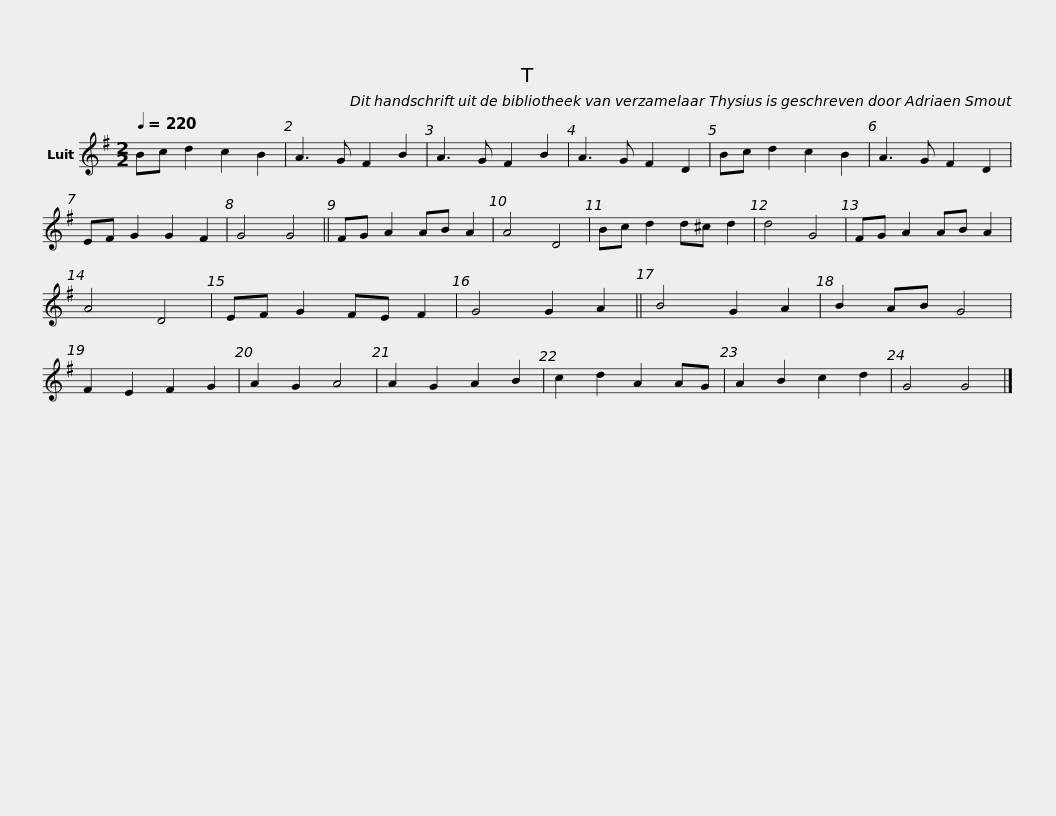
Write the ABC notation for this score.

X:1
L:1/8
Q:1/4=220
M:2/2
I:linebreak $
K:G
V:1 treble
V:1
 Bc d2 c2 B2 | A3 G F2 B2 | A3 G F2 B2 | A3 G F2 D2 | Bc d2 c2 B2 | %5
 A3 G F2 D2 | EF G2 G2 F2 | G4 G4 ||$ FG A2 AB A2 | A4 D4 | %10
 Bc d2 d^c d2 | d4 G4 | FG A2 AB A2 | A4 D4 | EF G2 FE F2 | %15
 G4 G2 A2 ||$ B4 G2 A2 | B2 AB G4 | F2 E2 F2 G2 | A2 G2 A4 | %20
 A2 G2 A2 B2 | c2 d2 A2 AG | A2 B2 c2 d2 | G4 G4 |] %24
